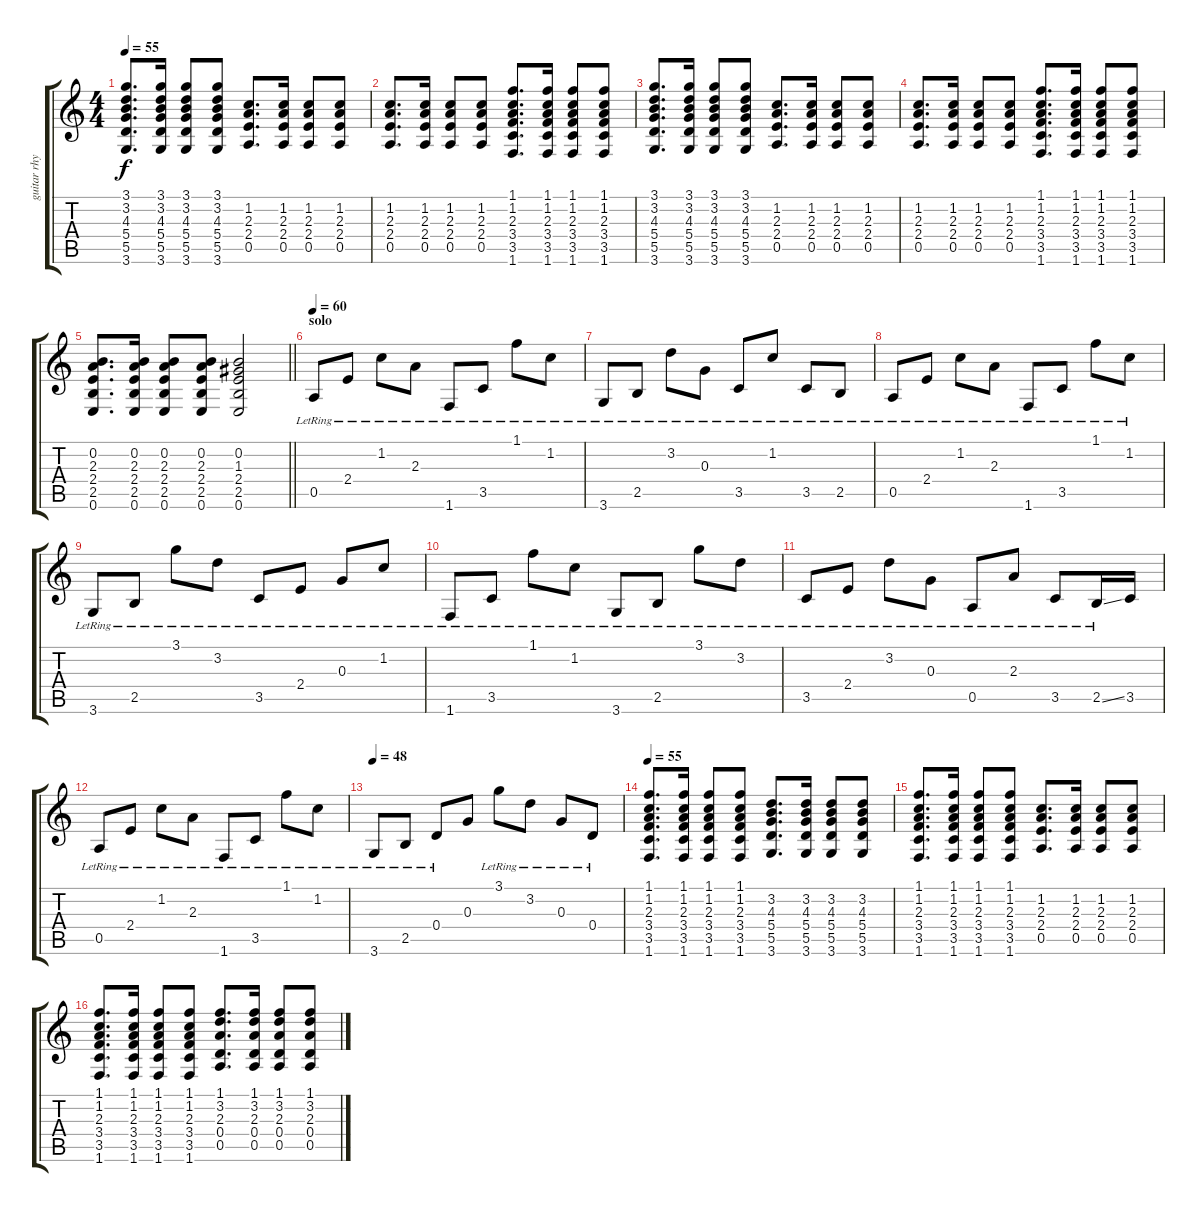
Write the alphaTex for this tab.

\track ("guitar rhym" "guitar rhy") {instrument acousticguitarsteel}
\staff {score tabs}
\tuning (E4 B3 G3 D3 A2 E2) {hide}
\ts (4 4)
\tempo 55
\clef g2
\ks c
(3.1 3.2 4.3 5.4 5.5 3.6).8{d dy f} (3.1 3.2 4.3 5.4 5.5 3.6).16 (3.1 3.2 4.3 5.4 5.5 3.6).8 (3.1 3.2 4.3 5.4 5.5 3.6).8 (1.2 2.3 2.4 0.5).8{d} (1.2 2.3 2.4 0.5).16 (1.2 2.3 2.4 0.5).8 (1.2 2.3 2.4 0.5).8 |
(1.2 2.3 2.4 0.5).8{d} (1.2 2.3 2.4 0.5).16 (1.2 2.3 2.4 0.5).8 (1.2 2.3 2.4 0.5).8 (1.1 1.2 2.3 3.4 3.5 1.6).8{d} (1.1 1.2 2.3 3.4 3.5 1.6).16 (1.1 1.2 2.3 3.4 3.5 1.6).8 (1.1 1.2 2.3 3.4 3.5 1.6).8 |
(3.1 3.2 4.3 5.4 5.5 3.6).8{d} (3.1 3.2 4.3 5.4 5.5 3.6).16 (3.1 3.2 4.3 5.4 5.5 3.6).8 (3.1 3.2 4.3 5.4 5.5 3.6).8 (1.2 2.3 2.4 0.5).8{d} (1.2 2.3 2.4 0.5).16 (1.2 2.3 2.4 0.5).8 (1.2 2.3 2.4 0.5).8 |
(1.2 2.3 2.4 0.5).8{d} (1.2 2.3 2.4 0.5).16 (1.2 2.3 2.4 0.5).8 (1.2 2.3 2.4 0.5).8 (1.1 1.2 2.3 3.4 3.5 1.6).8{d} (1.1 1.2 2.3 3.4 3.5 1.6).16 (1.1 1.2 2.3 3.4 3.5 1.6).8 (1.1 1.2 2.3 3.4 3.5 1.6).8 |
\barLineRight lightlight
(0.2 2.3 2.4 2.5 0.6).8{d} (0.2 2.3 2.4 2.5 0.6).16 (0.2 2.3 2.4 2.5 0.6).8 (0.2 2.3 2.4 2.5 0.6).8 (0.2 1.3 2.4 2.5 0.6).2 |
\section ("" "solo")
\tempo 56
\tempo 60
0.5{lr}.8 2.4{lr}.8 1.2{lr}.8 2.3{lr}.8 1.6{lr}.8 3.5{lr}.8 1.1{lr}.8 1.2{lr}.8 |
3.6{lr}.8 2.5{lr}.8 3.2{lr}.8 0.3{lr}.8 3.5{lr}.8 1.2{lr}.8 3.5{lr}.8 2.5{lr}.8 |
0.5{lr}.8 2.4{lr}.8 1.2{lr}.8 2.3{lr}.8 1.6{lr}.8 3.5{lr}.8 1.1{lr}.8 1.2{lr}.8 |
3.6{lr}.8 2.5{lr}.8 3.1{lr}.8 3.2{lr}.8 3.5{lr}.8 2.4{lr}.8 0.3{lr}.8 1.2{lr}.8 |
1.6{lr}.8 3.5{lr}.8 1.1{lr}.8 1.2{lr}.8 3.6{lr}.8 2.5{lr}.8 3.1{lr}.8 3.2{lr}.8 |
3.5{lr}.8 2.4{lr}.8 3.2{lr}.8 0.3{lr}.8 0.5{lr}.8 2.3{lr}.8 3.5{lr}.8 2.5{ss lr}.16 3.5.16 |
0.5{lr}.8 2.4{lr}.8 1.2{lr}.8 2.3{lr}.8 1.6{lr}.8 3.5{lr}.8 1.1{lr}.8 1.2{lr}.8 |
\tempo 48
3.6{lr}.8 2.5{lr}.8 0.4{lr}.8 0.3.8 3.1{lr}.8 3.2{lr}.8 0.3{lr}.8 0.4{lr}.8 |
\tempo 55
(1.1 1.2 2.3 3.4 3.5 1.6).8{d volume 11} (1.1 1.2 2.3 3.4 3.5 1.6).16 (1.1 1.2 2.3 3.4 3.5 1.6).8 (1.1 1.2 2.3 3.4 3.5 1.6).8 (3.2 4.3 5.4 5.5 3.6).8{d} (3.2 4.3 5.4 5.5 3.6).16 (3.2 4.3 5.4 5.5 3.6).8 (3.2 4.3 5.4 5.5 3.6).8 |
(1.1 1.2 2.3 3.4 3.5 1.6).8{d} (1.1 1.2 2.3 3.4 3.5 1.6).16 (1.1 1.2 2.3 3.4 3.5 1.6).8 (1.1 1.2 2.3 3.4 3.5 1.6).8 (1.2 2.3 2.4 0.5).8{d} (1.2 2.3 2.4 0.5).16 (1.2 2.3 2.4 0.5).8 (1.2 2.3 2.4 0.5).8 |
(1.1 1.2 2.3 3.4 3.5 1.6).8{d} (1.1 1.2 2.3 3.4 3.5 1.6).16 (1.1 1.2 2.3 3.4 3.5 1.6).8 (1.1 1.2 2.3 3.4 3.5 1.6).8 (1.1 3.2 2.3 0.4 0.5).8{d} (1.1 3.2 2.3 0.4 0.5).16 (1.1 3.2 2.3 0.4 0.5).8 (1.1 3.2 2.3 0.4 0.5).8
